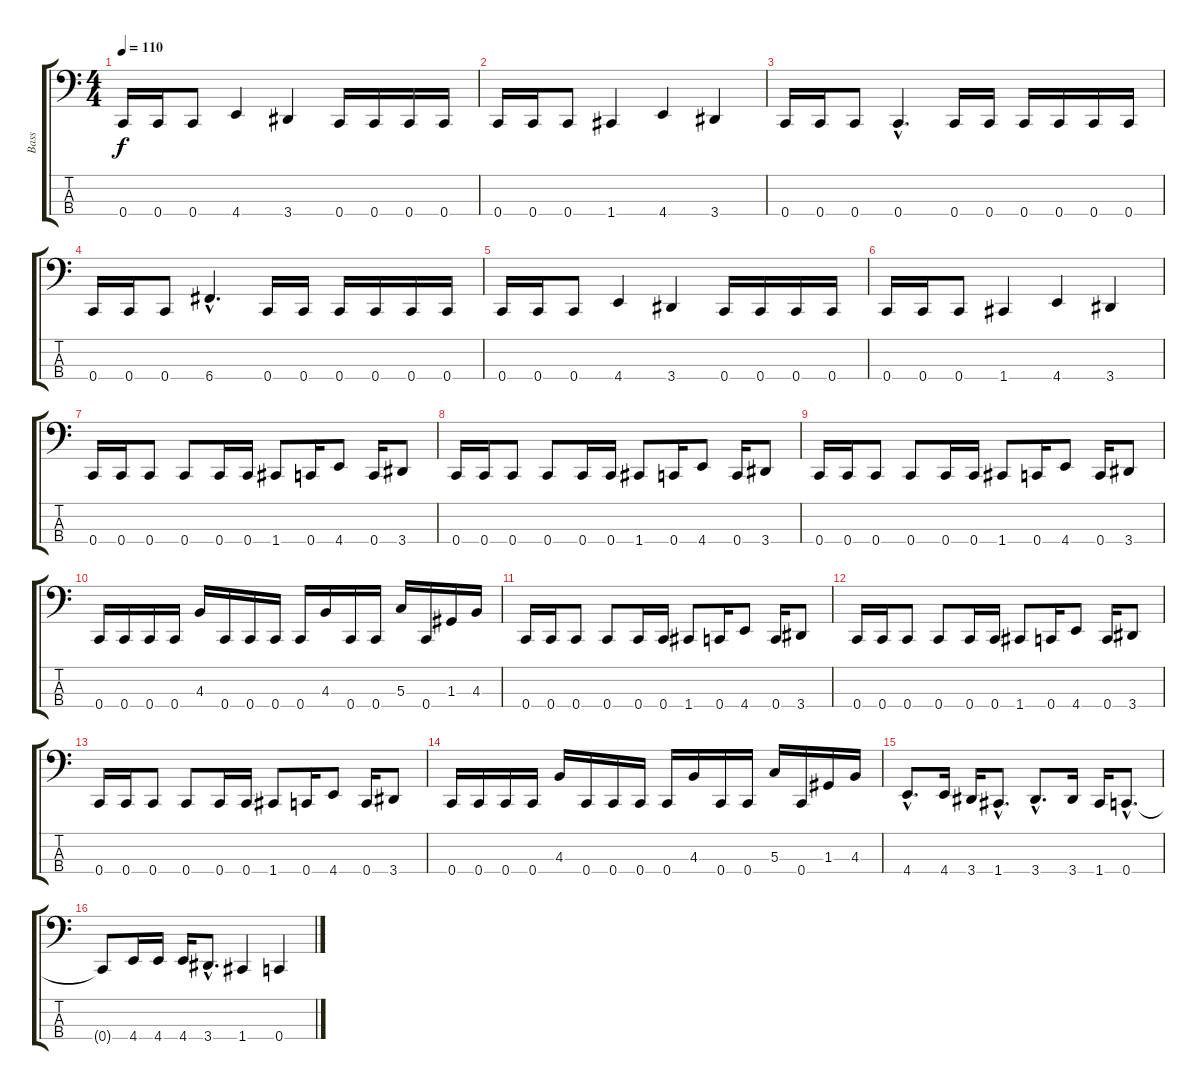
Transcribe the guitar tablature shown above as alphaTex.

\track ("Bass" "Bass") {instrument electricbasspick}
\staff {score tabs}
\tuning (F2 C2 G1 C1) {hide}
\ts (4 4)
\tempo 110
\clef f4
\ks c
0.4.16{dy f} 0.4.16 0.4.8 4.4.4 3.4.4 0.4.16 0.4.16 0.4.16 0.4.16 |
0.4.16 0.4.16 0.4.8 1.4.4 4.4.4 3.4.4 |
0.4.16 0.4.16 0.4.8 0.4{hac}.4{d} 0.4.16 0.4.16 0.4.16 0.4.16 0.4.16 0.4.16 |
0.4.16 0.4.16 0.4.8 6.4{hac}.4{d} 0.4.16 0.4.16 0.4.16 0.4.16 0.4.16 0.4.16 |
0.4.16 0.4.16 0.4.8 4.4.4 3.4.4 0.4.16 0.4.16 0.4.16 0.4.16 |
0.4.16 0.4.16 0.4.8 1.4.4 4.4.4 3.4.4 |
0.4.16 0.4.16 0.4.8 0.4.8 0.4.16 0.4.16 1.4.8 0.4.16 4.4.8 0.4.16 3.4.8 |
0.4.16 0.4.16 0.4.8 0.4.8 0.4.16 0.4.16 1.4.8 0.4.16 4.4.8 0.4.16 3.4.8 |
0.4.16 0.4.16 0.4.8 0.4.8 0.4.16 0.4.16 1.4.8 0.4.16 4.4.8 0.4.16 3.4.8 |
0.4.16 0.4.16 0.4.16 0.4.16 4.3.16 0.4.16 0.4.16 0.4.16 0.4.16 4.3.16 0.4.16 0.4.16 5.3.16 0.4.16 1.3.16 4.3.16 |
0.4.16 0.4.16 0.4.8 0.4.8 0.4.16 0.4.16 1.4.8 0.4.16 4.4.8 0.4.16 3.4.8 |
0.4.16 0.4.16 0.4.8 0.4.8 0.4.16 0.4.16 1.4.8 0.4.16 4.4.8 0.4.16 3.4.8 |
0.4.16 0.4.16 0.4.8 0.4.8 0.4.16 0.4.16 1.4.8 0.4.16 4.4.8 0.4.16 3.4.8 |
0.4.16 0.4.16 0.4.16 0.4.16 4.3.16 0.4.16 0.4.16 0.4.16 0.4.16 4.3.16 0.4.16 0.4.16 5.3.16 0.4.16 1.3.16 4.3.16 |
4.4{hac}.8{d} 4.4.16 3.4.16 1.4{hac}.8{d} 3.4{hac}.8{d} 3.4.16 1.4.16 0.4{hac}.8{d} |
0.4{t}.8 4.4.16 4.4.16 4.4.16 3.4{hac}.8{d} 1.4.4 0.4.4
